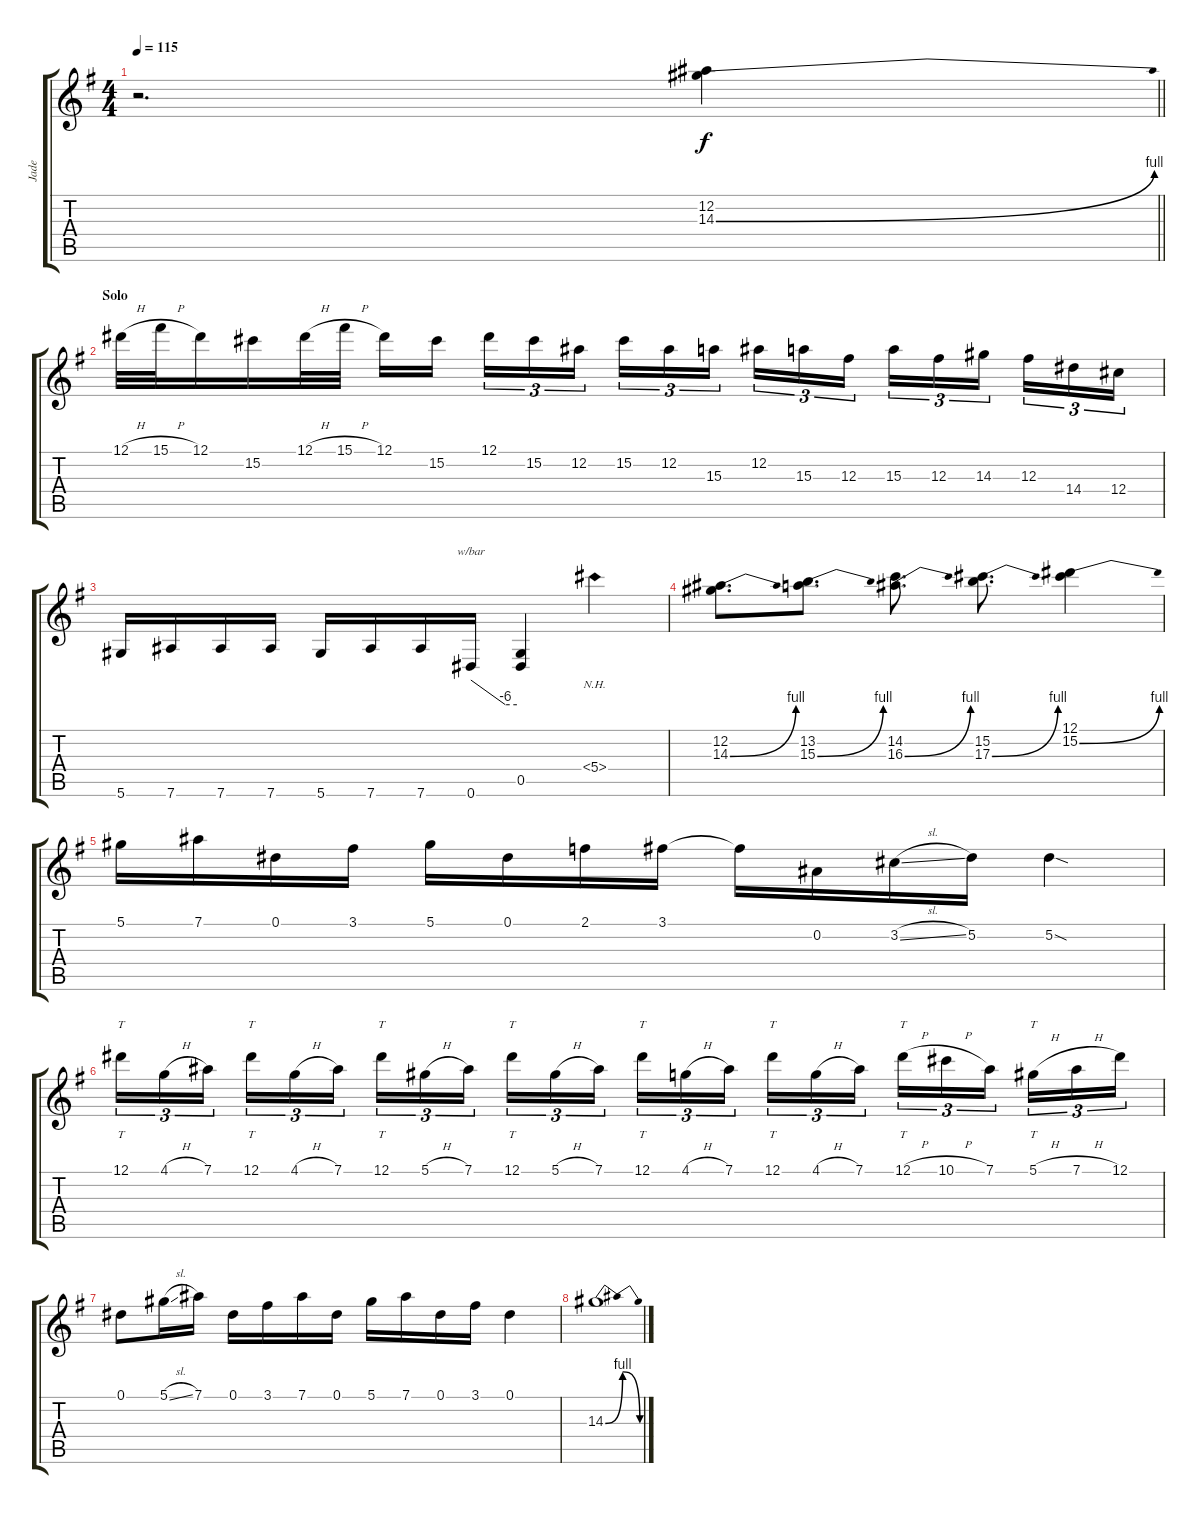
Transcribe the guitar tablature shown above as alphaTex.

\track ("Jade" "Jade") {instrument overdrivenguitar}
\staff {score tabs}
\tuning (Eb4 Bb3 Gb3 Db3 Ab2 Eb2) {hide}
\ts (4 4)
\tempo 115
\clef g2
\barLineRight lightlight
\ks g
r.2{d dy mp} (12.2 14.3{be (bend 0 0 60 4)}).4{dy f} |
\section ("" "Solo")
12.1{h}.32 15.1{h}.32 12.1.16 15.2.16 12.1{h}.32 15.1{h}.32 12.1.16 15.2.16{beam splitsecondary} 12.1.16{tu (3 2)} 15.2.16{tu (3 2)} 12.2.16{tu (3 2)} 15.2.16{tu (3 2)} 12.2.16{tu (3 2)} 15.3.16{tu (3 2) beam splitsecondary} 12.2.16{tu (3 2)} 15.3.16{tu (3 2)} 12.3.16{tu (3 2)} 15.3.16{tu (3 2)} 12.3.16{tu (3 2)} 14.3.16{tu (3 2) beam splitsecondary} 12.3.16{tu (3 2)} 14.4.16{tu (3 2)} 12.4.16{tu (3 2)} |
5.6.16 7.6.16 7.6.16 7.6.16 5.6.16 7.6.16 7.6.16 0.6.16{tbe (custom default 0 0 45 -24 60 -24)} (0.5 0.6{t}).4 5.4{nh}.4 |
(12.2 14.3{be (bend 0 0 60 4)}).8{d} (13.2 15.3{be (bend 0 0 60 4)}).8{d} (14.2 16.3{be (bend 0 0 60 4)}).8{d} (15.2 17.3{be (bend 0 0 60 4)}).8{d} (12.1 15.2{be (bend 0 0 60 4)}).4 |
5.1.16 7.1.16 0.1.16 3.1.16 5.1.16 0.1.16 2.1.16 3.1.16 3.1{t}.16 0.2.16 3.2{sl}.16 5.2.16 5.2{sod}.4 |
12.1.16{tt tu (3 2)} 4.1{h}.16{tu (3 2)} 7.1.16{tu (3 2) beam splitsecondary} 12.1.16{tt tu (3 2)} 4.1{h}.16{tu (3 2)} 7.1.16{tu (3 2)} 12.1.16{tt tu (3 2)} 5.1{h}.16{tu (3 2)} 7.1.16{tu (3 2) beam splitsecondary} 12.1.16{tt tu (3 2)} 5.1{h}.16{tu (3 2)} 7.1.16{tu (3 2)} 12.1.16{tt tu (3 2)} 4.1{h}.16{tu (3 2)} 7.1.16{tu (3 2) beam splitsecondary} 12.1.16{tt tu (3 2)} 4.1{h}.16{tu (3 2)} 7.1.16{tu (3 2)} 12.1{h}.16{tt tu (3 2)} 10.1{h}.16{tu (3 2)} 7.1.16{tu (3 2) beam splitsecondary} 5.1{h}.16{tt tu (3 2)} 7.1{h}.16{tu (3 2)} 12.1.16{tu (3 2)} |
0.1.8 5.1{sl}.16 7.1.16 0.1.16 3.1.16 7.1.16 0.1.16 5.1.16 7.1.16 0.1.16 3.1.16 0.1.4 |
14.3{be (bendrelease 0 0 4 4 15 4 60 0)}.1
